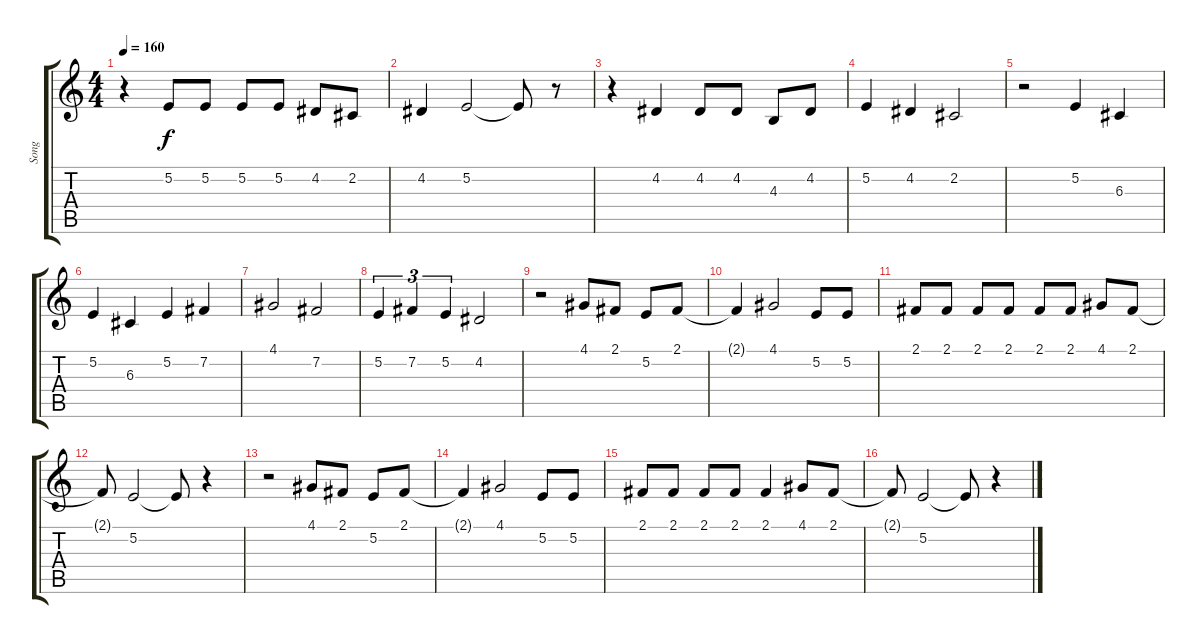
\track ("Song" "Song") {instrument viola}
\staff {score tabs}
\tuning (E4 B3 G3 D3 A2 E2) {hide}
\ts (4 4)
\tempo 160
\clef g2
\ks c
r.4{dy f} 5.2.8 5.2.8 5.2.8 5.2.8 4.2.8 2.2.8 |
4.2.4 5.2.2 5.2{t}.8 r.8 |
r.4 4.2.4 4.2.8 4.2.8 4.3.8 4.2.8 |
5.2.4 4.2.4 2.2.2 |
r.2 5.2.4 6.3.4 |
5.2.4 6.3.4 5.2.4 7.2.4 |
4.1.2 7.2.2 |
5.2.4{tu (3 2)} 7.2.4{tu (3 2)} 5.2.4{tu (3 2)} 4.2.2 |
r.2 4.1.8 2.1.8 5.2.8 2.1.8 |
2.1{t}.4 4.1.2 5.2.8 5.2.8 |
2.1.8 2.1.8 2.1.8 2.1.8 2.1.8 2.1.8 4.1.8 2.1.8 |
2.1{t}.8 5.2.2 5.2{t}.8 r.4 |
r.2 4.1.8 2.1.8 5.2.8 2.1.8 |
2.1{t}.4 4.1.2 5.2.8 5.2.8 |
2.1.8 2.1.8 2.1.8 2.1.8 2.1.4 4.1.8 2.1.8 |
2.1{t}.8 5.2.2 5.2{t}.8 r.4
